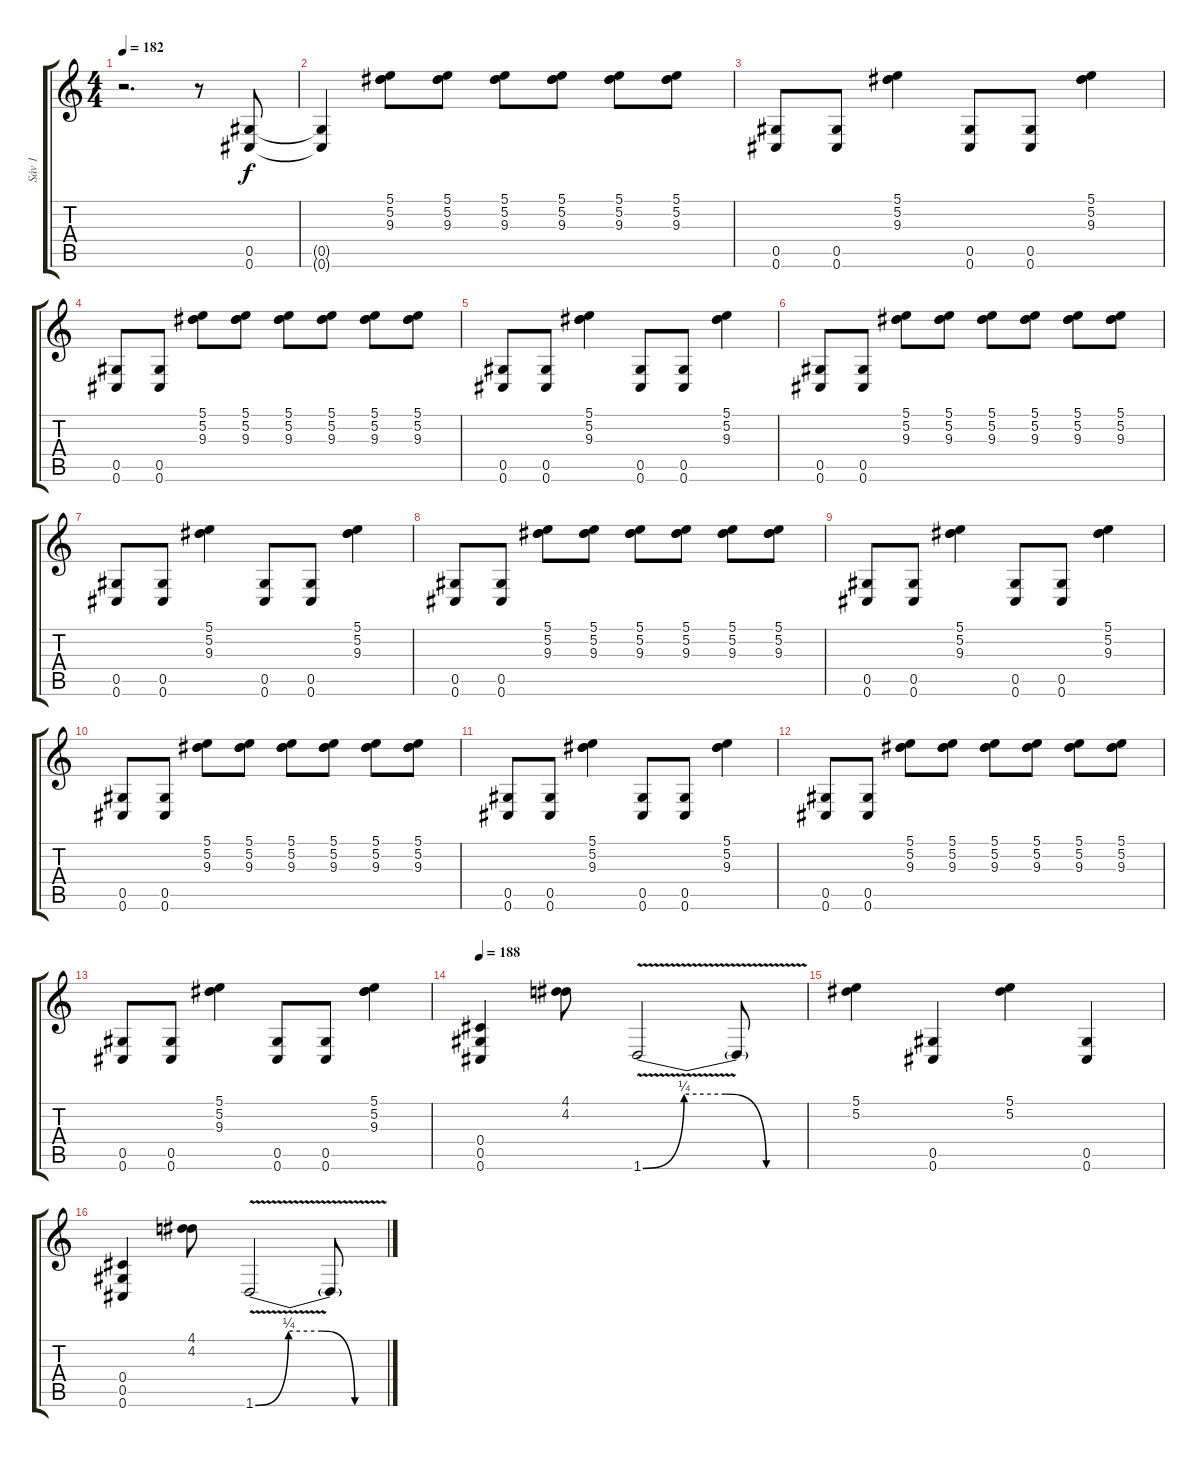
\track ("Sáv 1" "Sáv 1") {instrument distortionguitar}
\staff {score tabs}
\tuning (B3 Bb3 Gb3 Db3 Ab2 Db2) {hide}
\ts (4 4)
\tempo 182
\clef g2
\ks c
r.2{d dy f instrument distortionguitar} r.8 (0.5 0.6).8 |
(0.5{t} 0.6{t}).4 (5.1 5.2 9.3).8 (5.1 5.2 9.3).8 (5.1 5.2 9.3).8 (5.1 5.2 9.3).8 (5.1 5.2 9.3).8 (5.1 5.2 9.3).8 |
(0.5 0.6).8 (0.5 0.6).8 (5.1 5.2 9.3).4 (0.5 0.6).8 (0.5 0.6).8 (5.1 5.2 9.3).4 |
(0.5 0.6).8 (0.5 0.6).8 (5.1 5.2 9.3).8 (5.1 5.2 9.3).8 (5.1 5.2 9.3).8 (5.1 5.2 9.3).8 (5.1 5.2 9.3).8 (5.1 5.2 9.3).8 |
(0.5 0.6).8 (0.5 0.6).8 (5.1 5.2 9.3).4 (0.5 0.6).8 (0.5 0.6).8 (5.1 5.2 9.3).4 |
(0.5 0.6).8 (0.5 0.6).8 (5.1 5.2 9.3).8 (5.1 5.2 9.3).8 (5.1 5.2 9.3).8 (5.1 5.2 9.3).8 (5.1 5.2 9.3).8 (5.1 5.2 9.3).8 |
(0.5 0.6).8 (0.5 0.6).8 (5.1 5.2 9.3).4 (0.5 0.6).8 (0.5 0.6).8 (5.1 5.2 9.3).4 |
(0.5 0.6).8 (0.5 0.6).8 (5.1 5.2 9.3).8 (5.1 5.2 9.3).8 (5.1 5.2 9.3).8 (5.1 5.2 9.3).8 (5.1 5.2 9.3).8 (5.1 5.2 9.3).8 |
(0.5 0.6).8 (0.5 0.6).8 (5.1 5.2 9.3).4 (0.5 0.6).8 (0.5 0.6).8 (5.1 5.2 9.3).4 |
(0.5 0.6).8 (0.5 0.6).8 (5.1 5.2 9.3).8 (5.1 5.2 9.3).8 (5.1 5.2 9.3).8 (5.1 5.2 9.3).8 (5.1 5.2 9.3).8 (5.1 5.2 9.3).8 |
(0.5 0.6).8 (0.5 0.6).8 (5.1 5.2 9.3).4 (0.5 0.6).8 (0.5 0.6).8 (5.1 5.2 9.3).4 |
(0.5 0.6).8 (0.5 0.6).8 (5.1 5.2 9.3).8 (5.1 5.2 9.3).8 (5.1 5.2 9.3).8 (5.1 5.2 9.3).8 (5.1 5.2 9.3).8 (5.1 5.2 9.3).8 |
(0.5 0.6).8 (0.5 0.6).8 (5.1 5.2 9.3).4 (0.5 0.6).8 (0.5 0.6).8 (5.1 5.2 9.3).4 |
\tempo 188
(0.4 0.5 0.6).4 (4.1 4.2).8 1.6{be (custom 0 0 15 1 30 1 45 0 60 0) v}.2 1.6{t}.8 |
(5.1 5.2).4 (0.5 0.6).4 (5.1 5.2).4 (0.5 0.6).4 |
(0.4 0.5 0.6).4 (4.1 4.2).8 1.6{be (custom 0 0 15 1 30 1 45 0 60 0) v}.2 1.6{t}.8
